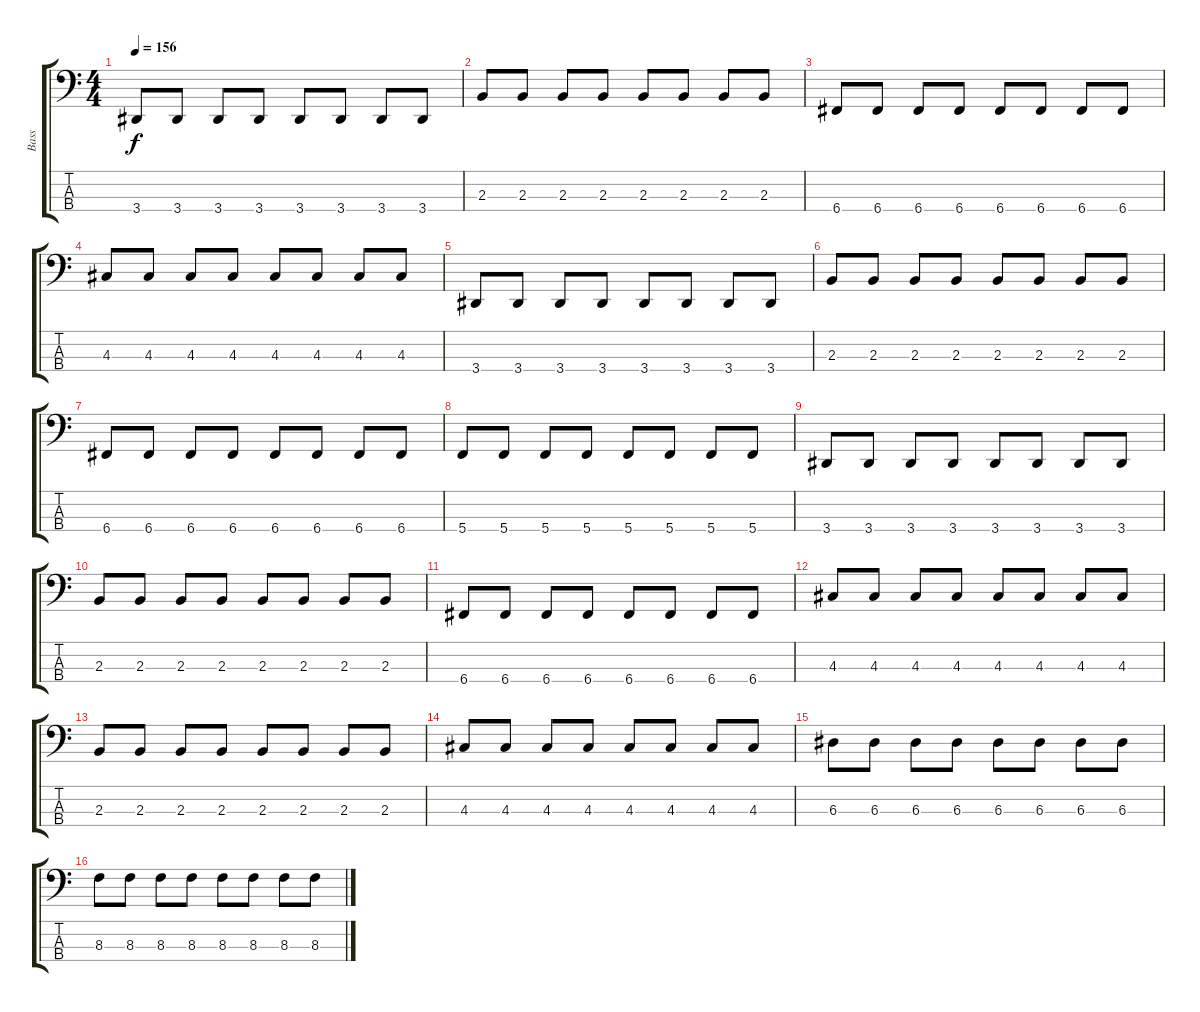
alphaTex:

\track ("Bass" "Bass") {instrument electricbassfinger}
\staff {score tabs}
\tuning (G2 D2 A1 C1) {hide}
\ts (4 4)
\tempo 156
\clef f4
\ks c
3.4.8{dy f} 3.4.8 3.4.8 3.4.8 3.4.8 3.4.8 3.4.8 3.4.8 |
2.3.8 2.3.8 2.3.8 2.3.8 2.3.8 2.3.8 2.3.8 2.3.8 |
6.4.8 6.4.8 6.4.8 6.4.8 6.4.8 6.4.8 6.4.8 6.4.8 |
4.3.8 4.3.8 4.3.8 4.3.8 4.3.8 4.3.8 4.3.8 4.3.8 |
3.4.8 3.4.8 3.4.8 3.4.8 3.4.8 3.4.8 3.4.8 3.4.8 |
2.3.8 2.3.8 2.3.8 2.3.8 2.3.8 2.3.8 2.3.8 2.3.8 |
6.4.8 6.4.8 6.4.8 6.4.8 6.4.8 6.4.8 6.4.8 6.4.8 |
5.4.8 5.4.8 5.4.8 5.4.8 5.4.8 5.4.8 5.4.8 5.4.8 |
3.4.8 3.4.8 3.4.8 3.4.8 3.4.8 3.4.8 3.4.8 3.4.8 |
2.3.8 2.3.8 2.3.8 2.3.8 2.3.8 2.3.8 2.3.8 2.3.8 |
6.4.8 6.4.8 6.4.8 6.4.8 6.4.8 6.4.8 6.4.8 6.4.8 |
4.3.8 4.3.8 4.3.8 4.3.8 4.3.8 4.3.8 4.3.8 4.3.8 |
2.3.8 2.3.8 2.3.8 2.3.8 2.3.8 2.3.8 2.3.8 2.3.8 |
4.3.8 4.3.8 4.3.8 4.3.8 4.3.8 4.3.8 4.3.8 4.3.8 |
6.3.8 6.3.8 6.3.8 6.3.8 6.3.8 6.3.8 6.3.8 6.3.8 |
8.3.8 8.3.8 8.3.8 8.3.8 8.3.8 8.3.8 8.3.8 8.3.8
